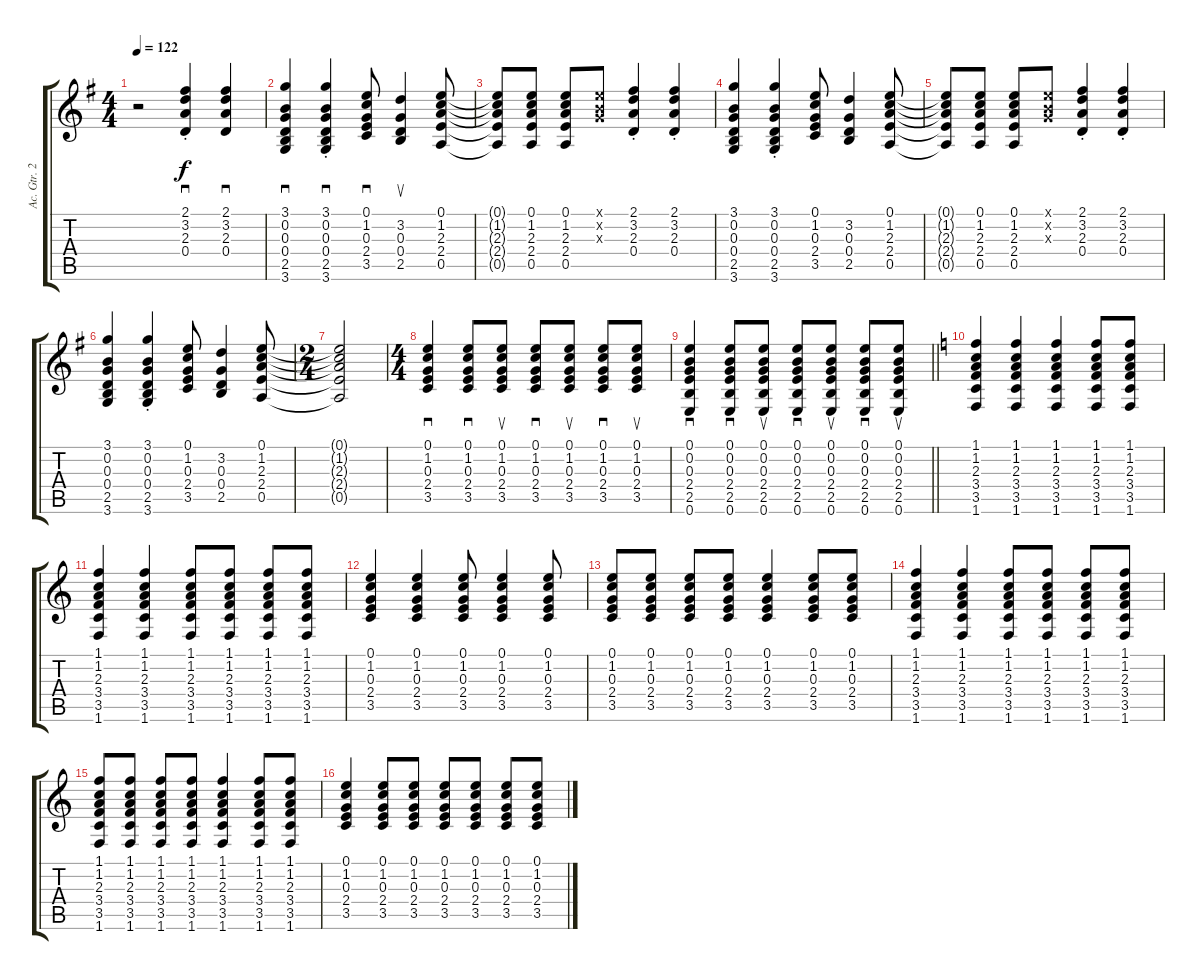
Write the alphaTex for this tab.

\track ("Ac. Gtr. 2" "Ac. Gtr. 2") {instrument acousticguitarnylon}
\staff {score tabs}
\tuning (E4 B3 G3 D3 A2 E2) {hide}
\ts (4 4)
\tempo 122
\clef g2
\ks g
r.2{dy f instrument acousticguitarnylon} (2.1{st} 3.2{st} 2.3{st} 0.4{st}).4{sd} (2.1 3.2 2.3 0.4).4{sd} |
(3.1 0.2 0.3 0.4 2.5 3.6).4{sd} (3.1{st} 0.2{st} 0.3{st} 0.4{st} 2.5{st} 3.6{st}).4{sd} (0.1 1.2 0.3 2.4 3.5).8{sd} (3.2 0.3 0.4 2.5).4{su} (0.1 1.2 2.3 2.4 0.5).8 |
(0.1{t} 1.2{t} 2.3{t} 2.4{t} 0.5{t}).8 (0.1 1.2 2.3 2.4 0.5).8 (0.1 1.2 2.3 2.4 0.5).8 (0.1{x} 0.2{x} 0.3{x}).8 (2.1{st} 3.2{st} 2.3{st} 0.4{st}).4 (2.1{st} 3.2{st} 2.3{st} 0.4{st}).4 |
(3.1 0.2 0.3 0.4 2.5 3.6).4 (3.1{st} 0.2{st} 0.3{st} 0.4{st} 2.5{st} 3.6{st}).4 (0.1 1.2 0.3 2.4 3.5).8 (3.2 0.3 0.4 2.5).4 (0.1 1.2 2.3 2.4 0.5).8 |
(0.1{t} 1.2{t} 2.3{t} 2.4{t} 0.5{t}).8 (0.1 1.2 2.3 2.4 0.5).8 (0.1 1.2 2.3 2.4 0.5).8 (0.1{x} 0.2{x} 0.3{x}).8 (2.1{st} 3.2{st} 2.3{st} 0.4{st}).4 (2.1{st} 3.2{st} 2.3{st} 0.4{st}).4 |
(3.1 0.2 0.3 0.4 2.5 3.6).4 (3.1{st} 0.2{st} 0.3{st} 0.4{st} 2.5{st} 3.6{st}).4 (0.1 1.2 0.3 2.4 3.5).8 (3.2 0.3 0.4 2.5).4 (0.1 1.2 2.3 2.4 0.5).8 |
\ts (2 4)
(0.1{t} 1.2{t} 2.3{t} 2.4{t} 0.5{t}).2 |
\ts (4 4)
(0.1 1.2 0.3 2.4 3.5).4{sd} (0.1 1.2 0.3 2.4 3.5).8{sd} (0.1 1.2 0.3 2.4 3.5).8{su} (0.1 1.2 0.3 2.4 3.5).8{sd} (0.1 1.2 0.3 2.4 3.5).8{su} (0.1 1.2 0.3 2.4 3.5).8{sd} (0.1 1.2 0.3 2.4 3.5).8{su} |
\barLineRight lightlight
(0.1 0.2 0.3 2.4 2.5 0.6).4{sd} (0.1 0.2 0.3 2.4 2.5 0.6).8{sd} (0.1 0.2 0.3 2.4 2.5 0.6).8{su} (0.1 0.2 0.3 2.4 2.5 0.6).8{sd} (0.1 0.2 0.3 2.4 2.5 0.6).8{su} (0.1 0.2 0.3 2.4 2.5 0.6).8{sd} (0.1 0.2 0.3 2.4 2.5 0.6).8{su} |
\ks c
(1.1 1.2 2.3 3.4 3.5 1.6).4 (1.1 1.2 2.3 3.4 3.5 1.6).4 (1.1 1.2 2.3 3.4 3.5 1.6).4 (1.1 1.2 2.3 3.4 3.5 1.6).8 (1.1 1.2 2.3 3.4 3.5 1.6).8 |
(1.1 1.2 2.3 3.4 3.5 1.6).4 (1.1 1.2 2.3 3.4 3.5 1.6).4 (1.1 1.2 2.3 3.4 3.5 1.6).8 (1.1 1.2 2.3 3.4 3.5 1.6).8 (1.1 1.2 2.3 3.4 3.5 1.6).8 (1.1 1.2 2.3 3.4 3.5 1.6).8 |
(0.1 1.2 0.3 2.4 3.5).4 (0.1 1.2 0.3 2.4 3.5).4 (0.1 1.2 0.3 2.4 3.5).8 (0.1 1.2 0.3 2.4 3.5).4 (0.1 1.2 0.3 2.4 3.5).8 |
(0.1 1.2 0.3 2.4 3.5).8 (0.1 1.2 0.3 2.4 3.5).8 (0.1 1.2 0.3 2.4 3.5).8 (0.1 1.2 0.3 2.4 3.5).8 (0.1 1.2 0.3 2.4 3.5).4 (0.1 1.2 0.3 2.4 3.5).8 (0.1 1.2 0.3 2.4 3.5).8 |
(1.1 1.2 2.3 3.4 3.5 1.6).4 (1.1 1.2 2.3 3.4 3.5 1.6).4 (1.1 1.2 2.3 3.4 3.5 1.6).8 (1.1 1.2 2.3 3.4 3.5 1.6).8 (1.1 1.2 2.3 3.4 3.5 1.6).8 (1.1 1.2 2.3 3.4 3.5 1.6).8 |
(1.1 1.2 2.3 3.4 3.5 1.6).8 (1.1 1.2 2.3 3.4 3.5 1.6).8 (1.1 1.2 2.3 3.4 3.5 1.6).8 (1.1 1.2 2.3 3.4 3.5 1.6).8 (1.1 1.2 2.3 3.4 3.5 1.6).4 (1.1 1.2 2.3 3.4 3.5 1.6).8 (1.1 1.2 2.3 3.4 3.5 1.6).8 |
(0.1 1.2 0.3 2.4 3.5).4 (0.1 1.2 0.3 2.4 3.5).8 (0.1 1.2 0.3 2.4 3.5).8 (0.1 1.2 0.3 2.4 3.5).8 (0.1 1.2 0.3 2.4 3.5).8 (0.1 1.2 0.3 2.4 3.5).8 (0.1 1.2 0.3 2.4 3.5).8
